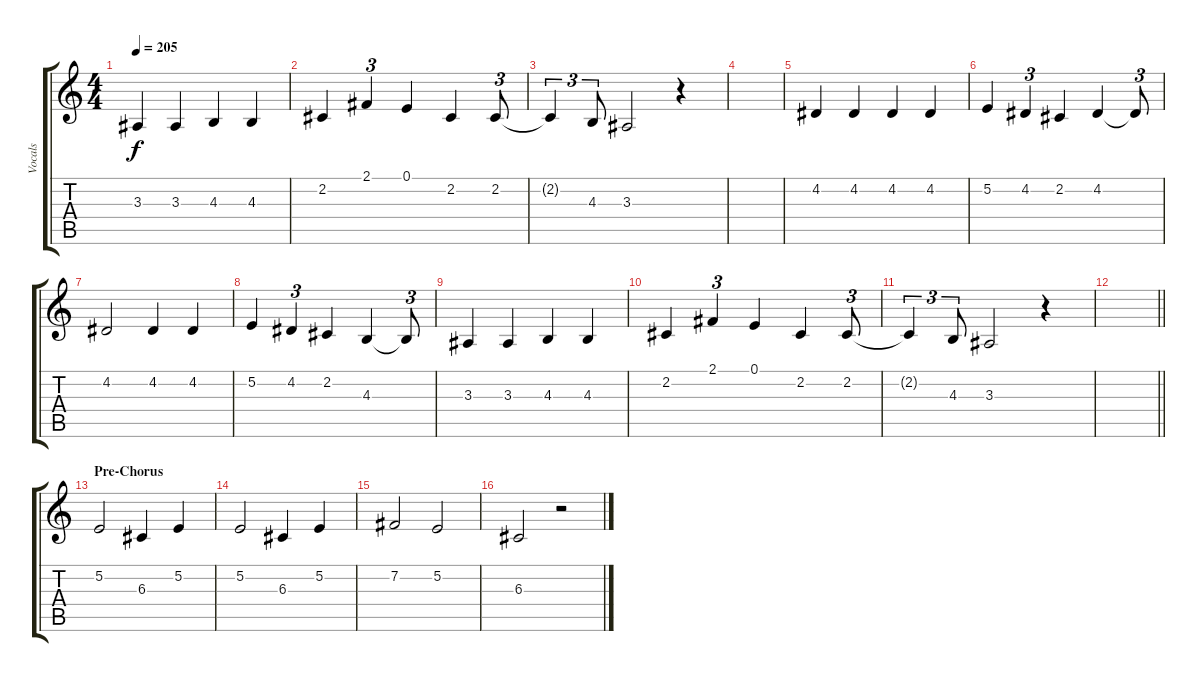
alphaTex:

\track ("Vocals" "Vocals") {instrument altosax}
\staff {score tabs}
\tuning (E4 B3 G3 D3 A2 E2) {hide}
\ts (4 4)
\tempo 205
\clef g2
\ks c
3.3.4{dy f} 3.3.4 4.3.4 4.3.4 |
2.2.4 2.1.4{tu (3 2)} 0.1.4 2.2.4 2.2.8{tu (3 2)} |
2.2{t}.4{tu (3 2)} 4.3.8{tu (3 2)} 3.3.2 r.4 |
|
4.2.4 4.2.4 4.2.4 4.2.4 |
5.2.4 4.2.4{tu (3 2)} 2.2.4 4.2.4 4.2{t}.8{tu (3 2)} |
4.2.2 4.2.4 4.2.4 |
5.2.4 4.2.4{tu (3 2)} 2.2.4 4.3.4 4.3{t}.8{tu (3 2)} |
3.3.4 3.3.4 4.3.4 4.3.4 |
2.2.4 2.1.4{tu (3 2)} 0.1.4 2.2.4 2.2.8{tu (3 2)} |
2.2{t}.4{tu (3 2)} 4.3.8{tu (3 2)} 3.3.2 r.4 |
\barLineRight lightlight
|
\section ("" "Pre-Chorus")
5.2.2 6.3.4 5.2.4 |
5.2.2 6.3.4 5.2.4 |
7.2.2 5.2.2 |
6.3.2 r.2
